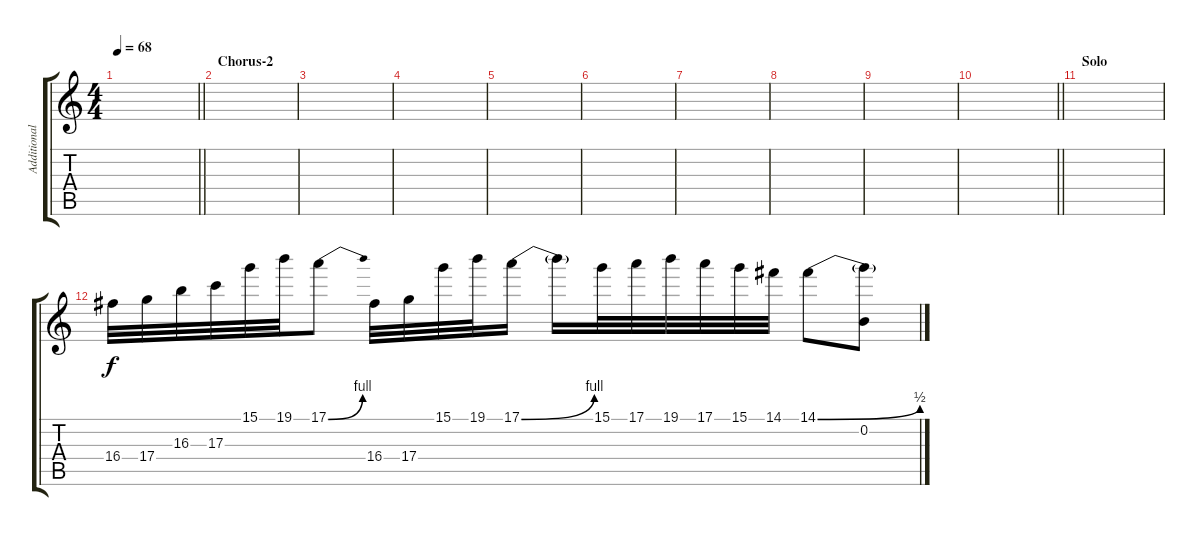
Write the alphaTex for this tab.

\track ("Additional Guitar" "Additional") {instrument distortionguitar}
\staff {score tabs}
\tuning (E4 B3 G3 D3 A2 E2) {hide}
\ts (4 4)
\tempo 68
\clef g2
\barLineRight lightlight
\ks c
|
\section ("" "Chorus-2")
|
|
|
|
|
|
|
|
\barLineRight lightlight
|
\section ("" "Solo")
|
16.4.32 17.4.32 16.3.32 17.3.32 15.1.32 19.1.32 17.1{be (bend 0 0 60 4)}.8 16.4.32 17.4.32 15.1.32 19.1.32 17.1{be (bend 0 0 60 4)}.16 17.1{t}.16 15.1.32 17.1.32 19.1.32 17.1.32 15.1.32 14.1.32 14.1{be (bend 0 0 60 2)}.8 (14.1{t} 0.2).8
